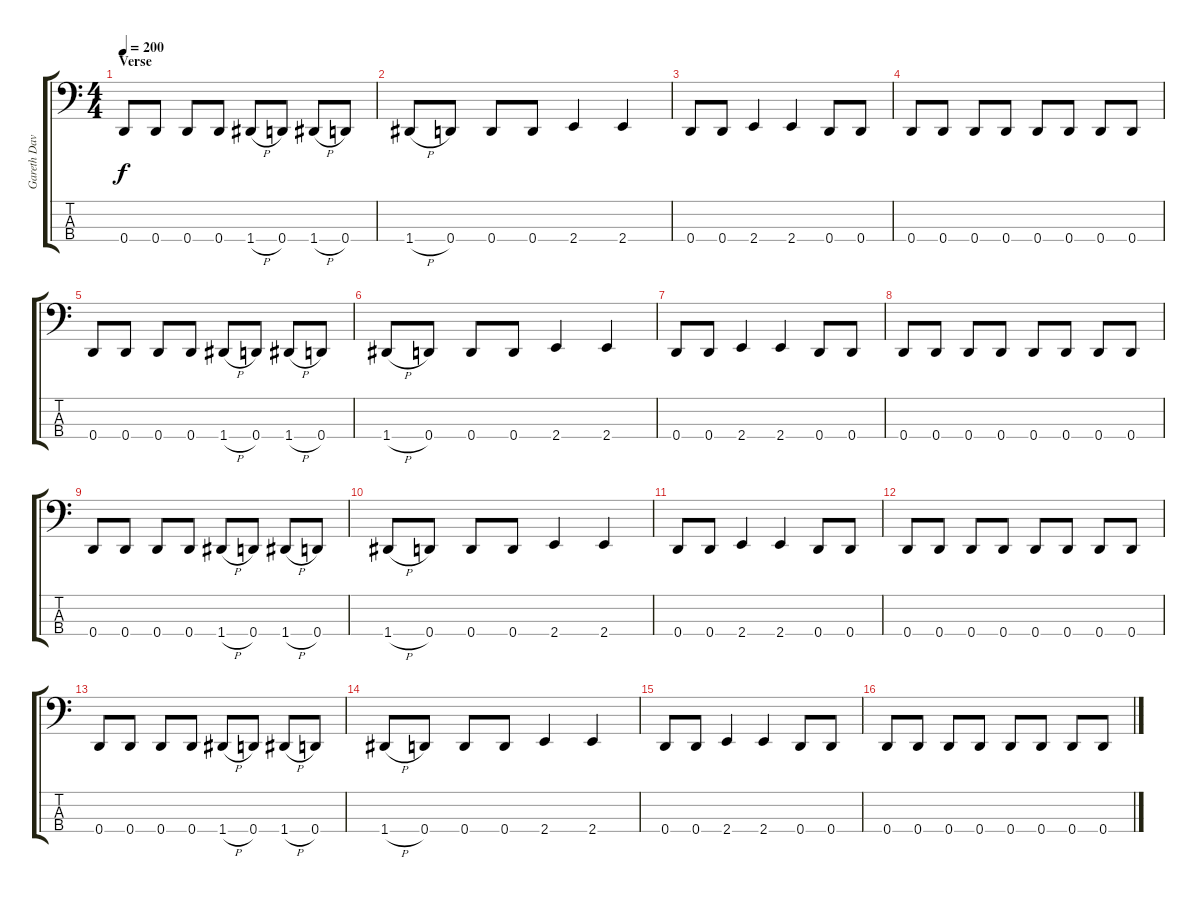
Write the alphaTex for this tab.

\track ("Gareth Davies" "Gareth Dav") {instrument electricbasspick}
\staff {score tabs}
\tuning (G2 D2 A1 D1) {hide}
\ts (4 4)
\section ("" "Verse")
\tempo 200
\clef f4
\ks c
0.4.8{dy f} 0.4.8 0.4.8 0.4.8 1.4{h}.8 0.4.8 1.4{h}.8 0.4.8 |
1.4{h}.8 0.4.8 0.4.8 0.4.8 2.4.4 2.4.4 |
0.4.8 0.4.8 2.4.4 2.4.4 0.4.8 0.4.8 |
0.4.8 0.4.8 0.4.8 0.4.8 0.4.8 0.4.8 0.4.8 0.4.8 |
0.4.8 0.4.8 0.4.8 0.4.8 1.4{h}.8 0.4.8 1.4{h}.8 0.4.8 |
1.4{h}.8 0.4.8 0.4.8 0.4.8 2.4.4 2.4.4 |
0.4.8 0.4.8 2.4.4 2.4.4 0.4.8 0.4.8 |
0.4.8 0.4.8 0.4.8 0.4.8 0.4.8 0.4.8 0.4.8 0.4.8 |
0.4.8 0.4.8 0.4.8 0.4.8 1.4{h}.8 0.4.8 1.4{h}.8 0.4.8 |
1.4{h}.8 0.4.8 0.4.8 0.4.8 2.4.4 2.4.4 |
0.4.8 0.4.8 2.4.4 2.4.4 0.4.8 0.4.8 |
0.4.8 0.4.8 0.4.8 0.4.8 0.4.8 0.4.8 0.4.8 0.4.8 |
0.4.8 0.4.8 0.4.8 0.4.8 1.4{h}.8 0.4.8 1.4{h}.8 0.4.8 |
1.4{h}.8 0.4.8 0.4.8 0.4.8 2.4.4 2.4.4 |
0.4.8 0.4.8 2.4.4 2.4.4 0.4.8 0.4.8 |
0.4.8 0.4.8 0.4.8 0.4.8 0.4.8 0.4.8 0.4.8 0.4.8
